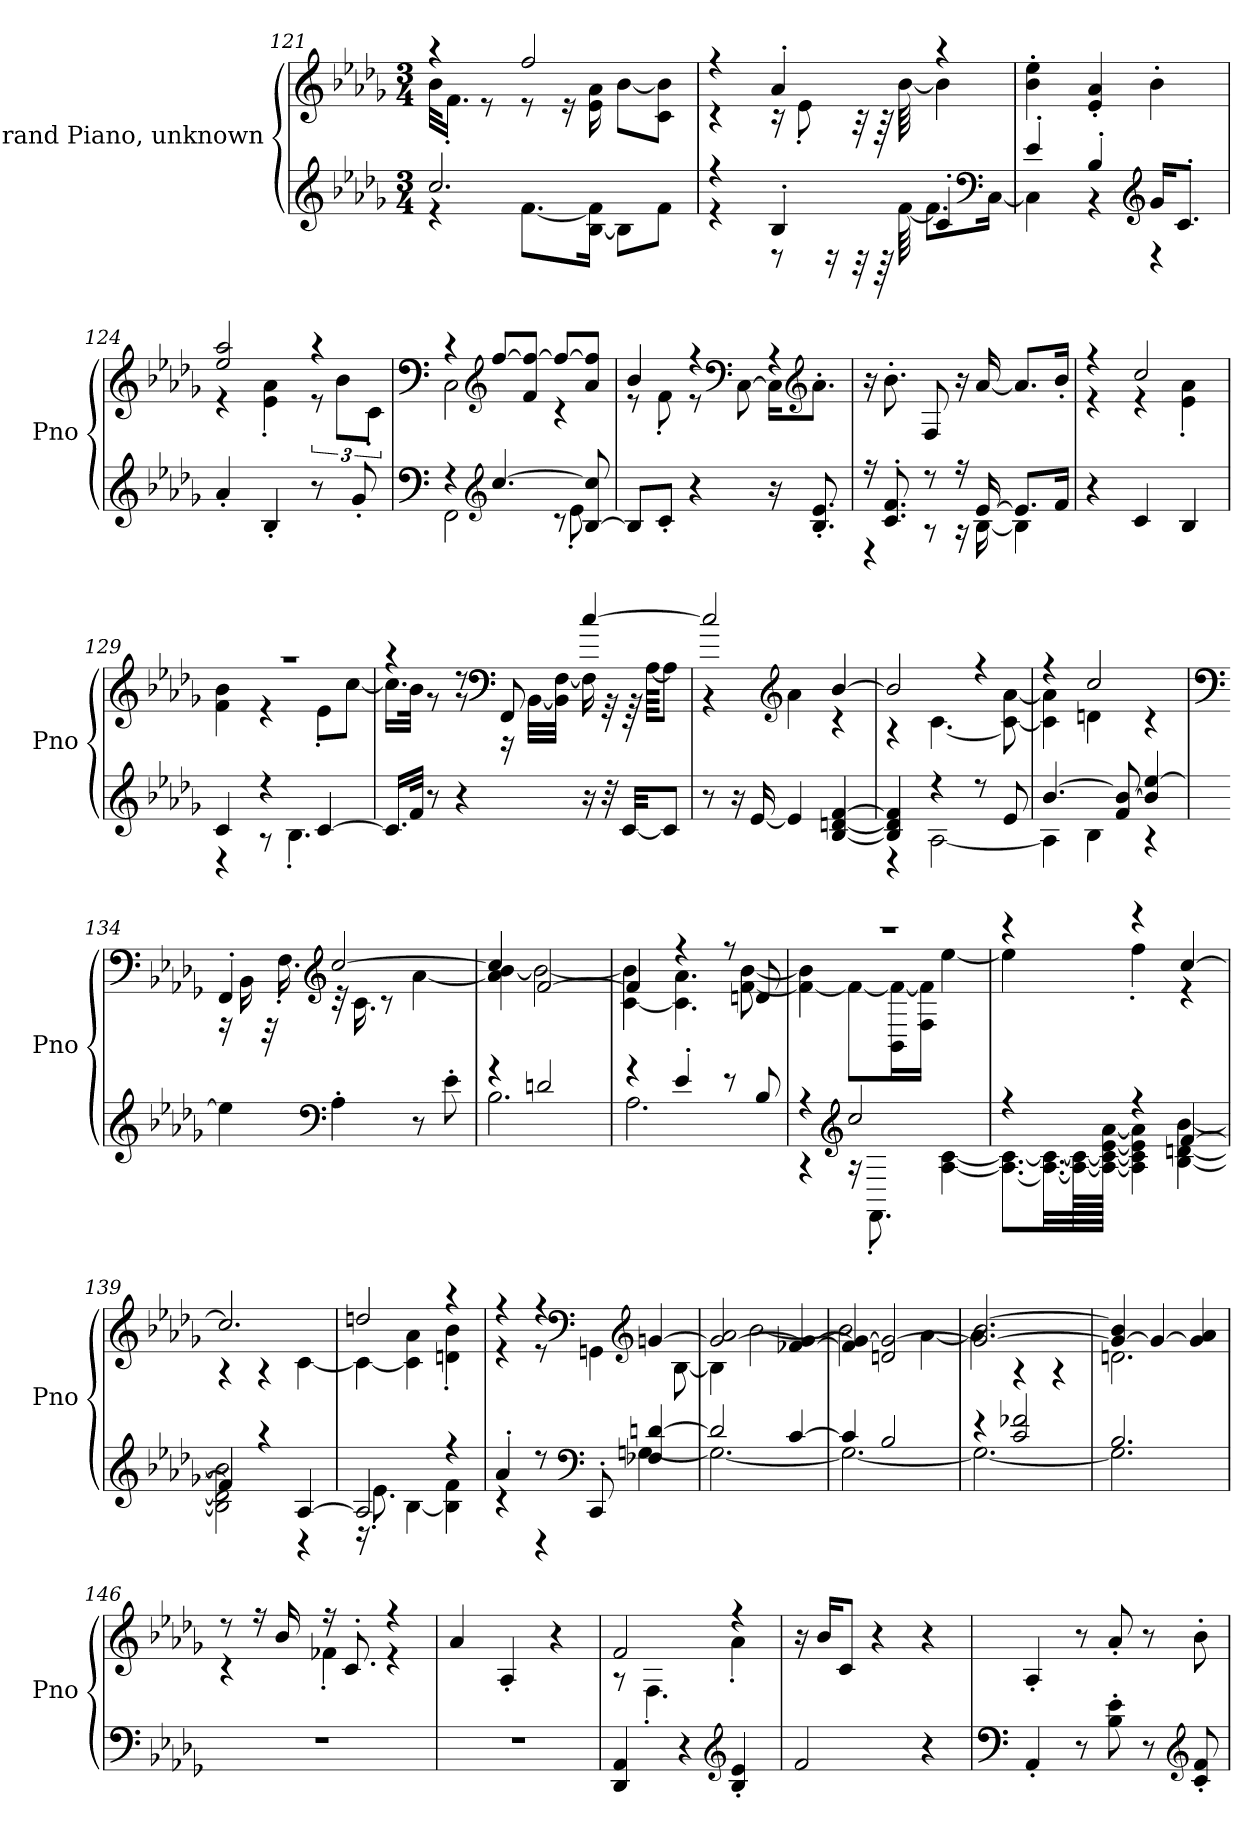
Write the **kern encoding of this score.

**kern	**kern
*part1	*part1
*staff2	*staff1
*I"Grand Piano, unknown	*
*I'Pno	*
*clefG2	*clefG2
*k[b-e-a-d-g-]	*k[b-e-a-d-g-]
*M3/4	*M3/4
=121	=121
*^	*^
2.cc/	4r	4r	32b-\KLL
.	.	.	16.f'\JJ
.	.	.	8r
.	[8.f\L	2ff/	8r
.	.	.	16r
.	[16B-\ 16f\]Jk	.	16e-\ 16a-\
.	8B-\L]	.	[8b-\L
.	8f\J	.	8c\ 8b-\]J
!!LO:LB:g=z	!!
=122	=122	=122	=122
4r	4r	4r	4r
4B-'/	8r	4a-'/	16r
.	.	.	8e-'\
.	16r	.	.
.	32r	.	32r
.	64r	.	64r
.	[64f\	.	[64b-\
4c'/	8.f\L]	4r	4b-\]
*clefF4	*	*	*
.	[16C\Jk	.	.
*	*	*v	*v
=123	=123	=123
4e-'/	4C\]	4b-\' 4ee-\'
4B-'/	4r	4e-/' 4a-/'
*clefG2	*	*
16g-/KL	4r	4b-'\
8.c'/J	.	.
*v	*v	*
=124	=124
*	*^
4a-'/	2ee-/ 2aa-/	4r
4B-'/	.	4e-\' 4a-\'
8r	4r	12r
.	.	12b-\L
8g-'/	.	.
.	.	12c'\J
=125	=125	=125
*clefF4	*clefF4	*
*^	*	*
4r	2FF\	4r	2C\
*clefG2	*	*clefG2	*
[4.cc/	.	[8ff/L	.
.	.	8f/ 8ff/_J	.
.	8r	8ff/L_	4r
[8B-/ 8cc/]	8e-'\	8a-/ 8ff/]J	.
*v	*v	*	*
!!LO:PB:g=z	!!
=126	=126	=126
8B-/L]	4b-/	8r
8c'/J	.	8f'\
4r	4r	8r
*	*clefF4	*
.	.	[8C\
16r	4r	16C\KL]
*	*clefG2	*
8.B-/' 8.e-/'	.	8.a-'\J
*	*v	*v
=127	=127
*^	*
16r	4r	16r
8.c/' 8.f/'	.	8.b-'\
8r	8r	8F/
16r	16r	16r
[16e-/	[16B-\	[16a-/
8.e-/L]	4B-\]	8.a-/L]
16f/Jk	.	16b-'/Jk
*v	*v	*
=128	=128
*	*^
4r	4r	4r
4c/	2cc/	4r
4B-/	.	4e-\' 4a-\'
=129	=129	=129
*^	*	*
4c/	4r	2.r	4f\ 4b-\
4r	8r	.	4r
.	4.B-'\	.	.
[4c/	.	.	8e-'\L
.	.	.	[8cc\J
*v	*v	*	*
!!LO:LB:g=z	!!
=130	=130	=130
16.c/LL]	4r	16.cc\LL]
32f/JJk	.	32b-\JJk
8r	.	8r
4r	8r	8r
*	*clefF4	*
.	8FF/	16r
.	.	[32BB-\LLL
.	.	32BB-\] [32F\JJJ
16r	[4cc/	16F\]
32r	.	32r
[32c/KKL	.	64r
.	.	[64A-\KKKL
8c/J]	.	8A-\J]
=131	=131	=131
8r	2cc/]	4r
16r	.	.
[16e-/	.	.
*	*clefG2	*
4e-/]	.	4a-\
[4B-/ [4dn/ [4f/	[4b-/	4r
=132	=132	=132
*^	*	*
4B-/] 4d/] 4f/]	4r	2b-/]	4r
4r	[2A-\	.	[4.c\
8r	.	4r	.
8e-/	.	.	8c\_ [8a-\
=133	=133	=133	=133
[4.b-/	4A-\]	4r	4c\] 4a-\]
.	4B-\	2cc/	4dn\
8f/ 8b-/_	.	.	.
4b-/] [4ee-/	4r	.	4r
*v	*v	*	*
!!LO:LB:g=z	!!
=134	=134	=134
*	*clefF4	*
4ee-\]	4FF'/	16r
.	.	16BB-\
.	.	32r
.	.	16.F'\
*clefF4	*clefG2	*
4A-'\	[2cc/	32r
.	.	16.c\
.	.	8r
8r	.	[4a-\
8e-'\	.	.
=135	=135	=135
*^	*	*
4r	2.B-\	4cc/]	4a-\] [4b-\
2dn/	.	[2f/	2b-\_
=136	=136	=136	=136
4r	2.A-\	4f/]	[4c\ 4b-\]
4e-'/	.	4r	4.c\] 4.a-\
8r	.	8r	.
8B-/	.	8dn/	[8f\ [8b-\
=137	=137	=137	=137
4r	4r	2.r	4f\_ 4b-\]
*clefG2	*	*	*
2cc/	16r	.	8f\L_
.	8.FF'\	.	.
.	.	.	16BB-\ 16f\_L
.	.	.	16F\ 16f\]JJ
.	[4A-\ [4c\	.	[4ee-\
!!LO:LB:g=z	!!
=138	=138	=138	=138
4r	8.A-\_ 8.c\_L	4r	4ee-\]
.	32.A-\_ 32.c\_LL	.	.
.	128A-\_ 128c\_LL	.	.
.	128A-\_ 128c\_ [128e-\ [128a-\JJJJJ	.	.
4r	4A-\] 4c\] 4e-\] 4a-\]	4r	4ff'\
[4f/	[4B-\ [4dn\ [4b-\	[4cc/	4r
=139	=139	=139	=139
4f/]	2B-\] 2d\] 2b-\]	2.cc/]	4r
4r	.	.	4r
[4A-/	4r	.	[4c\
=140	=140	=140	=140
2A-/]	16r	2ddn/	4c\_
.	8.e-'\	.	.
.	[4B-\	.	4c\] 4a-\
4r	4B-\] 4f\	4r	4dn\' 4b-\'
=141	=141	=141	=141
4a-'/	4r	4r	4r
8r	4r	4r	8r
*clefF4	*	*clefF4	*
8CC'/	.	.	4GGn\
*	*	*clefG2	*
4F-X/ [4dn/	[4Gn\	[4gn/	.
.	.	.	[8B-\
=142	=142	=142	=142
2d/]	2.G\_	2g/_ 2a-/	4B-\]
.	.	.	[2b-\
[4c/	.	[4f-X/ 4g/_	.
=143	=143	=143	=143
4c/]	2.G\_	4f-/] 4g/_	2b-\]
2B-/	.	2dn/ 2g/_	.
.	.	.	[4a-\
!!LO:LB:g=z	!!
=144	=144	=144	=144
4r	2.G\_	2.g/_ [2.b-/	4a-\]
2c/ 2f-X/	.	.	4r
.	.	.	4r
=145	=145	=145	=145
2.B-/	2.G\]	4g/_ 4b-/]	2.dn\
.	.	4g/_	.
.	.	4g/] 4a-/	.
*v	*v	*	*
=146	=146	=146
2.r	8r	4r
.	16r	.
.	16b-/	.
.	16r	4f-X'\
.	8.c'/	.
.	4r	4r
*	*v	*v
=147	=147
2.r	4a-/
.	4A-'/
.	4r
=148	=148
*	*^
4DD-/ 4AA-/	2f/	8r
.	.	4.F'\
4r	.	.
*clefG2	*	*
4B-/' 4e-/'	4r	4a-'\
*	*v	*v
=149	=149
2f/	16r
.	16b-/KL
.	8c/J
.	4r
4r	4r
=150	=150
*clefF4	*
4AA-'/	4A-'/
8r	8r
8B-\' 8e-\'	8a-'/
8r	8r
*clefG2	*
8c/' 8f/'	8b-'\
=	=
*-	*-
